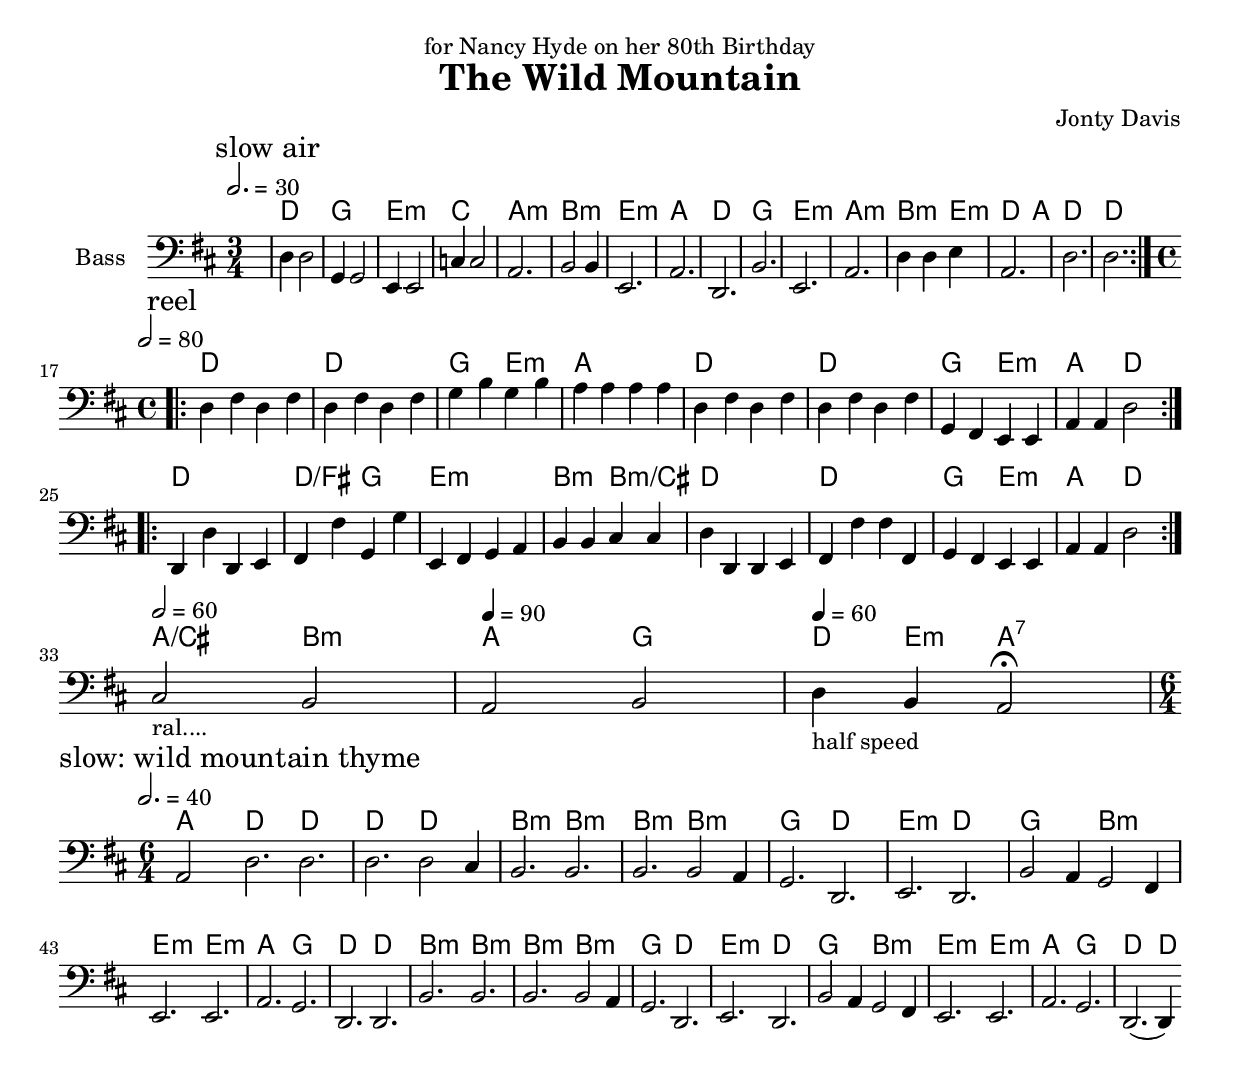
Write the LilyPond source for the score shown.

\version "2.16.2"

\header {
  title = "The Wild Mountain"
  dedication = "for Nancy Hyde on her 80th Birthday"
  composer = "Jonty Davis"
}

\paper {
  #(set-paper-size "a4")
}

global = {
  \key d \major  
  \partial 4
}

bass = \relative c {
  \global
  \clef bass
  \time 3/4 \tempo 2.=30
  \repeat volta 2
  {\mark "slow air"
   s4|d4 d2 |g,4 g2| e4 e2| c'4 c2 | a2. | b2 b4| e,2.| a2. |
   d,2. |b'2.| e,2.|a2. | d4 d e | a,2.| d2. | d2.|
  }\break
  \time 4/4\tempo 2=80
  \repeat volta 2
  {\mark "reel"
   d4 fis d fis| d fis d fis| g b g b| a a a a|
    d,4 fis d fis| d fis d fis|g, fis e e | a a d2|
  }
  \repeat volta 4
  {
   d,4 d' d, e| fis fis' g, g'| e, fis g a | b b cis cis |
   d4 d, d e| fis fis' fis fis,|g fis e e| a a d2|
  }
  \break
    \tempo 2=60 cis2 -\markup{"ral...."} b2 |\tempo 4=90 a2 b2 |
   \tempo 4=60 d4 -\markup{"half speed"}b a2 \fermata |\break  
  \time 6/4 \tempo 2.= 40
    \set Timing.measurePosition = #(ly:make-moment -2/4)  a2 \mark "slow: wild mountain thyme"  |    
    d2. d2.|d2. d2 cis4 | b2. b2.| b2. b2 a4|
    g2. d2. |e2. d2.| b'2 a4 g2 fis4| e2. e2. | a2. g2.|
    d2. d2. |b'2. b2.| b2. b2 a4| g2. d2. |e2. d2.| 
    b'2 a4 g2 fis4| e2. e2.| a2. g2.| 
    \set Timing.measurePosition = #(ly:make-moment -4/4) d2.(d4)||
  
  
}





\score {
  <<
  \chords{
    %air
    s4|d2.|g2.| e2.:m | c2.|a2.:m|b2.:m| e2.:m|
    a2.|d2. |g2. | e2.:m | a2.:m| b2:m e4:m |d2 a4 | d2. | d2.|
   %reel
   d1|d1|g2 e2:m| a1|d1| d1 |g2 e2:m| a2 d2|
   d1 | d2/fis g2| e1:m |b2:m b2:m/cis|d1 |d1 |g2 e2:m
   %bridge
   | a2 d2| a2/cis b2:m|a2 g2| d4 e:m   a2:7|
   %song
   a2|d2. d2.|d2. d2.| b2.:m b2.:m |b2.:m b2.:m |g2. d2.|
   e2.:m d2. |g2. b2.:m | e2.:m e2.:m|a2. g2. | d2. d2.|
   b2.:m b2.:m |b2.:m b2.:m |g2. d2.|
   e2.:m d2. |g2. b2.:m | e2.:m e2.:m|a2. g2. | d2. d4
  }
  \new Staff {
    \set Staff.instrumentName = "Bass"
    \set Staff.midiInstrument = "acoustic bass"
    \bass
  } 
  
  >>
  
  \layout { }
  \midi {
    \context {
      \Score
      
    }
  }
}

 